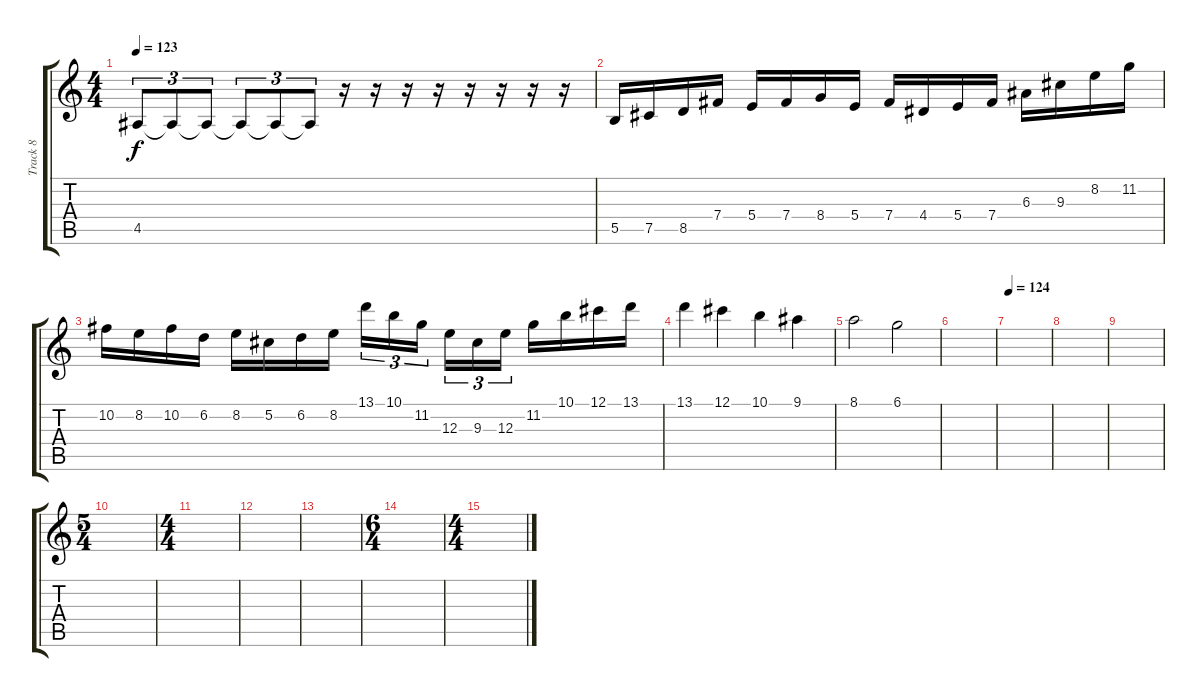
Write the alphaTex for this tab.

\track ("Track 8" "Track 8") {instrument overdrivenguitar}
\staff {score tabs}
\tuning (Db4 Ab3 E3 B2 Gb2 B1) {hide}
\ts (4 4)
\tempo 123
\clef g2
\ks c
4.5.8{tu (3 2) dy f} 4.5{t}.8{tu (3 2)} 4.5{t}.8{tu (3 2)} 4.5{t}.8{tu (3 2)} 4.5{t}.8{tu (3 2)} 4.5{t}.8{tu (3 2)} r.16 r.16 r.16 r.16 r.16 r.16 r.16 r.16 |
5.5.16 7.5.16 8.5.16 7.4.16 5.4.16 7.4.16 8.4.16 5.4.16 7.4.16 4.4.16 5.4.16 7.4.16 6.3.16 9.3.16 8.2.16 11.2.16 |
10.2.16 8.2.16 10.2.16 6.2.16 8.2.16 5.2.16 6.2.16 8.2.16 13.1.16{tu (3 2)} 10.1.16{tu (3 2)} 11.2.16{tu (3 2) beam splitsecondary} 12.3.16{tu (3 2)} 9.3.16{tu (3 2)} 12.3.16{tu (3 2)} 11.2.16 10.1.16 12.1.16 13.1.16 |
13.1.4 12.1.4 10.1.4 9.1.4 |
8.1.2 6.1.2 |
|
\tempo 124
|
|
|
\ts (5 4)
|
\ts (4 4)
|
|
|
\ts (6 4)
|
\ts (4 4)
